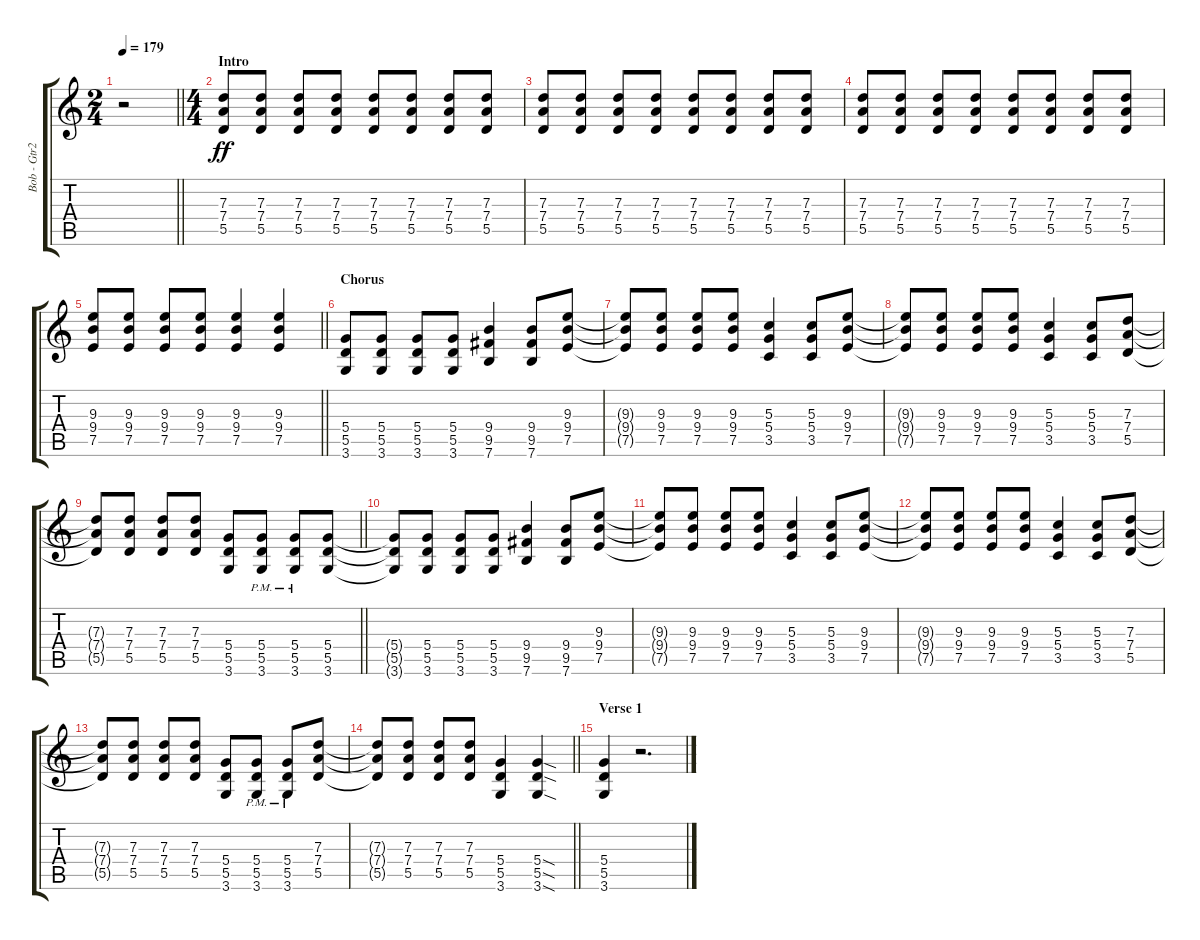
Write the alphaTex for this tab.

\track ("Bob - Gtr2" "Bob - Gtr2") {instrument overdrivenguitar}
\staff {score tabs}
\tuning (E4 B3 G3 D3 A2 E2) {hide}
\ts (2 4)
\tempo 179
\clef g2
\barLineRight lightlight
\ks c
r.2{dy ff instrument overdrivenguitar} |
\ts (4 4)
\section ("" "Intro")
(7.3 7.4 5.5).8 (7.3 7.4 5.5).8 (7.3 7.4 5.5).8 (7.3 7.4 5.5).8 (7.3 7.4 5.5).8 (7.3 7.4 5.5).8 (7.3 7.4 5.5).8 (7.3 7.4 5.5).8 |
(7.3 7.4 5.5).8 (7.3 7.4 5.5).8 (7.3 7.4 5.5).8 (7.3 7.4 5.5).8 (7.3 7.4 5.5).8 (7.3 7.4 5.5).8 (7.3 7.4 5.5).8 (7.3 7.4 5.5).8 |
(7.3 7.4 5.5).8 (7.3 7.4 5.5).8 (7.3 7.4 5.5).8 (7.3 7.4 5.5).8 (7.3 7.4 5.5).8 (7.3 7.4 5.5).8 (7.3 7.4 5.5).8 (7.3 7.4 5.5).8 |
\barLineRight lightlight
(9.3 9.4 7.5).8 (9.3 9.4 7.5).8 (9.3 9.4 7.5).8 (9.3 9.4 7.5).8 (9.3 9.4 7.5).4 (9.3 9.4 7.5).4 |
\section ("" "Chorus")
(5.4 5.5 3.6).8 (5.4 5.5 3.6).8 (5.4 5.5 3.6).8 (5.4 5.5 3.6).8 (9.4 9.5 7.6).4 (9.4 9.5 7.6).8 (9.3 9.4 7.5).8 |
(9.3{t} 9.4{t} 7.5{t}).8 (9.3 9.4 7.5).8 (9.3 9.4 7.5).8 (9.3 9.4 7.5).8 (5.3 5.4 3.5).4 (5.3 5.4 3.5).8 (9.3 9.4 7.5).8 |
(9.3{t} 9.4{t} 7.5{t}).8 (9.3 9.4 7.5).8 (9.3 9.4 7.5).8 (9.3 9.4 7.5).8 (5.3 5.4 3.5).4 (5.3 5.4 3.5).8 (7.3 7.4 5.5).8 |
\barLineRight lightlight
(7.3{t} 7.4{t} 5.5{t}).8 (7.3 7.4 5.5).8 (7.3 7.4 5.5).8 (7.3 7.4 5.5).8 (5.4 5.5 3.6).8 (5.4{pm} 5.5{pm} 3.6{pm}).8 (5.4{pm} 5.5{pm} 3.6{pm}).8 (5.4 5.5 3.6).8 |
(5.4{t} 5.5{t} 3.6{t}).8 (5.4 5.5 3.6).8 (5.4 5.5 3.6).8 (5.4 5.5 3.6).8 (9.4 9.5 7.6).4 (9.4 9.5 7.6).8 (9.3 9.4 7.5).8 |
(9.3{t} 9.4{t} 7.5{t}).8 (9.3 9.4 7.5).8 (9.3 9.4 7.5).8 (9.3 9.4 7.5).8 (5.3 5.4 3.5).4 (5.3 5.4 3.5).8 (9.3 9.4 7.5).8 |
(9.3{t} 9.4{t} 7.5{t}).8 (9.3 9.4 7.5).8 (9.3 9.4 7.5).8 (9.3 9.4 7.5).8 (5.3 5.4 3.5).4 (5.3 5.4 3.5).8 (7.3 7.4 5.5).8 |
(7.3{t} 7.4{t} 5.5{t}).8 (7.3 7.4 5.5).8 (7.3 7.4 5.5).8 (7.3 7.4 5.5).8 (5.4 5.5 3.6).8 (5.4{pm} 5.5{pm} 3.6{pm}).8 (5.4{pm} 5.5{pm} 3.6{pm}).8 (7.3 7.4 5.5).8 |
\barLineRight lightlight
(7.3{t} 7.4{t} 5.5{t}).8 (7.3 7.4 5.5).8 (7.3 7.4 5.5).8 (7.3 7.4 5.5).8 (5.4 5.5 3.6).4 (5.4{sod} 5.5{sod} 3.6{sod}).4 |
\section ("" "Verse 1")
(5.4 5.5 3.6).4 r.2{d}
